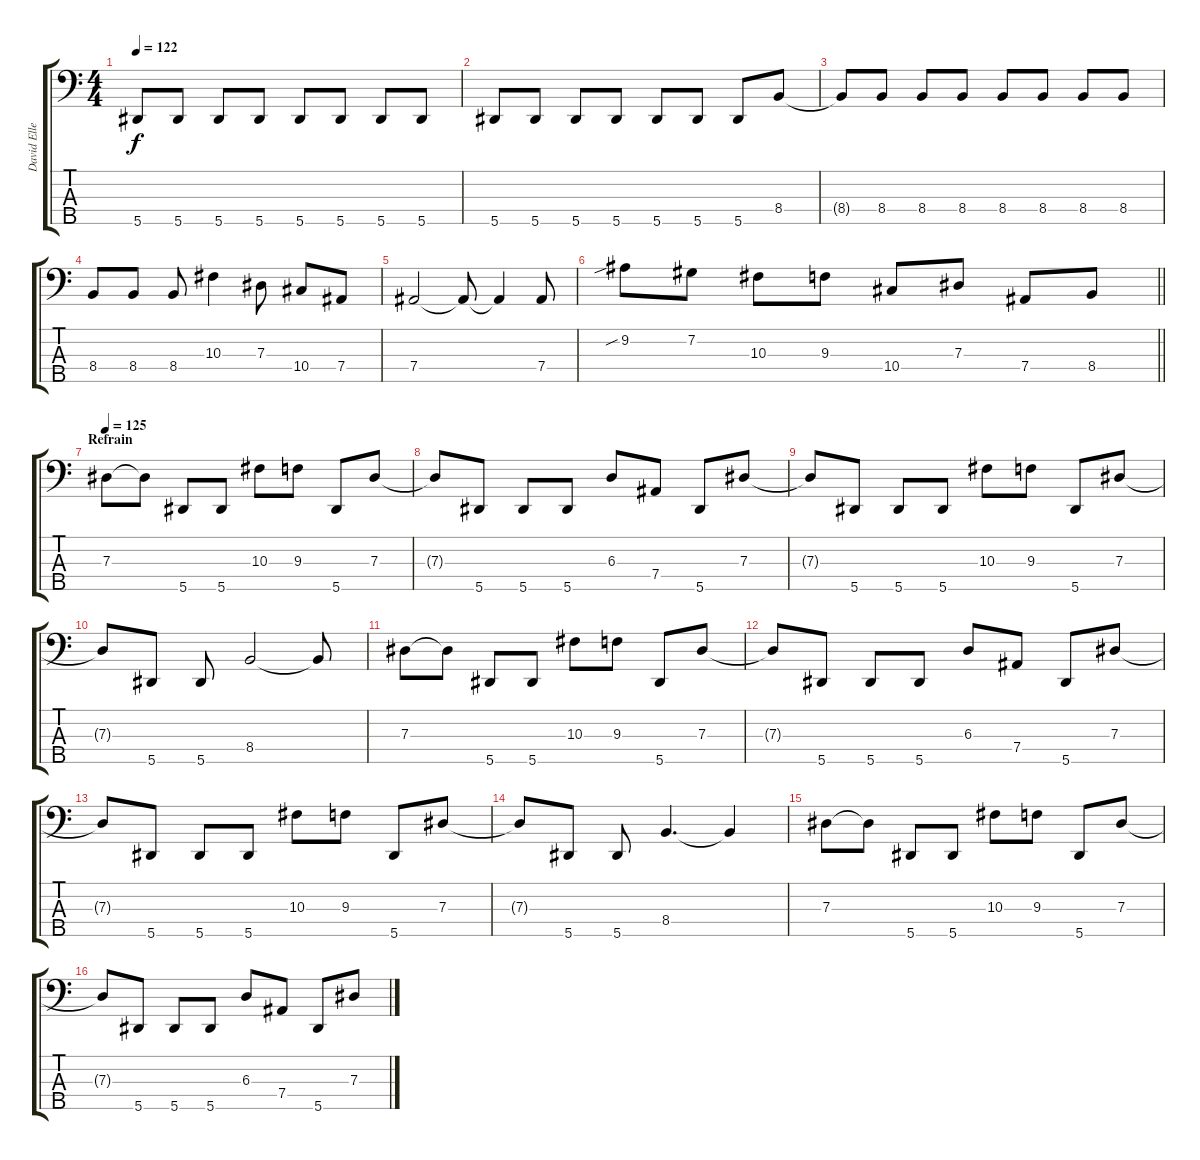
\track ("David Ellefson" "David Elle") {instrument electricbasspick}
\staff {score tabs}
\tuning (Gb2 Db2 Ab1 Eb1 Bb0) {hide}
\ts (4 4)
\tempo 122
\clef f4
\ks c
5.5.8{dy f} 5.5.8 5.5.8 5.5.8 5.5.8 5.5.8 5.5.8 5.5.8 |
5.5.8 5.5.8 5.5.8 5.5.8 5.5.8 5.5.8 5.5.8 8.4.8 |
8.4{t}.8 8.4.8 8.4.8 8.4.8 8.4.8 8.4.8 8.4.8 8.4.8 |
8.4.8 8.4.8 8.4.8 10.3.4 7.3.8 10.4.8 7.4.8 |
7.4.2 7.4{t}.8 7.4{t}.4 7.4.8 |
\barLineRight lightlight
9.2{sib}.8 7.2.8 10.3.8 9.3.8 10.4.8 7.3.8 7.4.8 8.4.8 |
\section ("" "Refrain")
\tempo 125
7.3.8 7.3{t}.8 5.5.8 5.5.8 10.3.8 9.3.8 5.5.8 7.3.8 |
7.3{t}.8 5.5.8 5.5.8 5.5.8 6.3.8 7.4.8 5.5.8 7.3.8 |
7.3{t}.8 5.5.8 5.5.8 5.5.8 10.3.8 9.3.8 5.5.8 7.3.8 |
7.3{t}.8 5.5.8 5.5.8 8.4.2 8.4{t}.8 |
7.3.8 7.3{t}.8 5.5.8 5.5.8 10.3.8 9.3.8 5.5.8 7.3.8 |
7.3{t}.8 5.5.8 5.5.8 5.5.8 6.3.8 7.4.8 5.5.8 7.3.8 |
7.3{t}.8 5.5.8 5.5.8 5.5.8 10.3.8 9.3.8 5.5.8 7.3.8 |
7.3{t}.8 5.5.8 5.5.8 8.4.4{d} 8.4{t}.4 |
7.3.8 7.3{t}.8 5.5.8 5.5.8 10.3.8 9.3.8 5.5.8 7.3.8 |
7.3{t}.8 5.5.8 5.5.8 5.5.8 6.3.8 7.4.8 5.5.8 7.3.8
